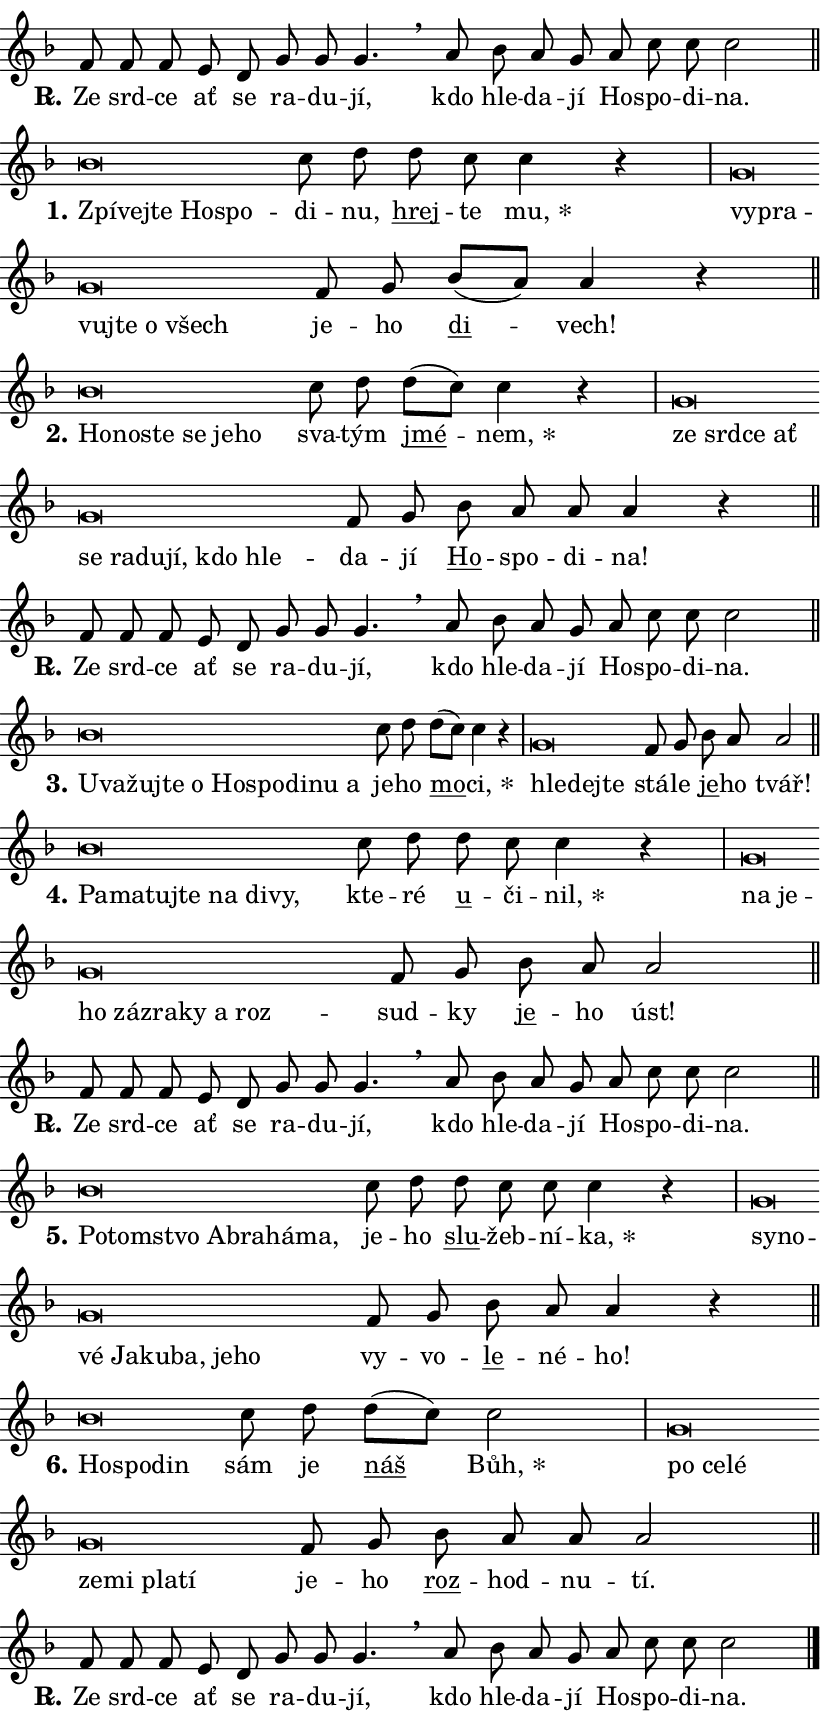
\version "2.24.0"
\header { tagline = "" }
\paper {
  indent = 0\cm
  top-margin = 0\cm
  right-margin = 0.13\cm % to fit lyric hyphens
  bottom-margin = 0\cm
  left-margin = 0\cm
  paper-width = 14\cm
  page-breaking = #ly:one-page-breaking
  system-system-spacing.basic-distance = #11
  score-system-spacing.basic-distance = #11
  ragged-last = ##f
}


%% Author: Thomas Morley
%% https://lists.gnu.org/archive/html/lilypond-user/2020-05/msg00002.html
#(define (line-position grob)
"Returns position of @var[grob} in current system:
   @code{'start}, if at first time-step
   @code{'end}, if at last time-step
   @code{'middle} otherwise
"
  (let* ((col (ly:item-get-column grob))
         (ln (ly:grob-object col 'left-neighbor))
         (rn (ly:grob-object col 'right-neighbor))
         (col-to-check-left (if (ly:grob? ln) ln col))
         (col-to-check-right (if (ly:grob? rn) rn col))
         (break-dir-left
           (and
             (ly:grob-property col-to-check-left 'non-musical #f)
             (ly:item-break-dir col-to-check-left)))
         (break-dir-right
           (and
             (ly:grob-property col-to-check-right 'non-musical #f)
             (ly:item-break-dir col-to-check-right))))
        (cond ((eqv? 1 break-dir-left) 'start)
              ((eqv? -1 break-dir-right) 'end)
              (else 'middle))))

#(define (tranparent-at-line-position vctor)
  (lambda (grob)
  "Relying on @code{line-position} select the relevant enry from @var{vctor}.
Used to determine transparency,"
    (case (line-position grob)
      ((end) (not (vector-ref vctor 0)))
      ((middle) (not (vector-ref vctor 1)))
      ((start) (not (vector-ref vctor 2))))))

noteHeadBreakVisibility =
#(define-music-function (break-visibility)(vector?)
"Makes @code{NoteHead}s transparent relying on @var{break-visibility}"
#{
  \override NoteHead.transparent =
    #(tranparent-at-line-position break-visibility)
#})

#(define delete-ledgers-for-transparent-note-heads
  (lambda (grob)
    "Reads whether a @code{NoteHead} is transparent.
If so this @code{NoteHead} is removed from @code{'note-heads} from
@var{grob}, which is supposed to be @code{LedgerLineSpanner}.
As a result ledgers are not printed for this @code{NoteHead}"
    (let* ((nhds-array (ly:grob-object grob 'note-heads))
           (nhds-list
             (if (ly:grob-array? nhds-array)
                 (ly:grob-array->list nhds-array)
                 '()))
           ;; Relies on the transparent-property being done before
           ;; Staff.LedgerLineSpanner.after-line-breaking is executed.
           ;; This is fragile ...
           (to-keep
             (remove
               (lambda (nhd)
                 (ly:grob-property nhd 'transparent #f))
               nhds-list)))
      ;; TODO find a better method to iterate over grob-arrays, similiar
      ;; to filter/remove etc for lists
      ;; For now rebuilt from scratch
      (set! (ly:grob-object grob 'note-heads)  '())
      (for-each
        (lambda (nhd)
          (ly:pointer-group-interface::add-grob grob 'note-heads nhd))
        to-keep))))

squashNotes = {
  \override NoteHead.X-extent = #'(-0.2 . 0.2)
  \override NoteHead.Y-extent = #'(-0.75 . 0)
  \override NoteHead.stencil =
    #(lambda (grob)
       (let ((pos (ly:grob-property grob 'staff-position)))
         (begin
           (if (< pos -7) (display "ERROR: Lower brevis then expected\n") (display ""))
           (if (<= pos -6) ly:text-interface::print ly:note-head::print))))
}
unSquashNotes = {
  \revert NoteHead.X-extent
  \revert NoteHead.Y-extent
  \revert NoteHead.stencil
}

hideNotes = \noteHeadBreakVisibility #begin-of-line-visible
unHideNotes = \noteHeadBreakVisibility #all-visible

% work-around for resetting accidentals
% https://lilypond.org/doc/v2.23/Documentation/notation/displaying-rhythms#unmetered-music
cadenzaMeasure = {
  \cadenzaOff
  \partial 1024 s1024
  \cadenzaOn
}

#(define-markup-command (accent layout props text) (markup?)
  "Underline accented syllable"
  (interpret-markup layout props
    #{\markup \override #'(offset . 4.3) \underline { #text }#}))

responsum = \markup \concat {
  "R" \hspace #-1.05 \path #0.1 #'((moveto 0 0.07) (lineto 0.9 0.8)) \hspace #0.05 "."
}

spaceSize = #0.6828661417322834 % exact space size for TeX Gyre Schola

\layout {
  \context {
    \Staff
    \remove "Time_signature_engraver"
    \override LedgerLineSpanner.after-line-breaking = #delete-ledgers-for-transparent-note-heads
  }
  \context {
    \Lyrics {
      \override LyricSpace.minimum-distance = \spaceSize
      \override LyricText.font-name = #"TeX Gyre Schola"
      \override LyricText.font-size = 1
      \override StanzaNumber.font-name = #"TeX Gyre Schola Bold"
      \override StanzaNumber.font-size = 1
    }
  }
  \context {
    \Score 
    \override NoteHead.text =
      #(lambda (grob) 
        (let ((pos (ly:grob-property grob 'staff-position)))
          #{\markup {
            \combine
              \halign #-0.55 \raise #(if (= pos -6) 0 0.5) \override #'(thickness . 2) \draw-line #'(3.2 . 0)
              \musicglyph "noteheads.sM1"
          }#}))
  }
}

% magnetic-lyrics.ily
%
%   written by
%     Jean Abou Samra <jean@abou-samra.fr>
%     Werner Lemberg <wl@gnu.org>
%
%   adapted by
%     Jiri Hon <jiri.hon@gmail.com>
%
% Version 2022-Apr-15

% https://www.mail-archive.com/lilypond-user@gnu.org/msg149350.html

#(define (Left_hyphen_pointer_engraver context)
   "Collect syllable-hyphen-syllable occurrences in lyrics and store
them in properties.  This engraver only looks to the left.  For
example, if the lyrics input is @code{foo -- bar}, it does the
following.

@itemize @bullet
@item
Set the @code{text} property of the @code{LyricHyphen} grob between
@q{foo} and @q{bar} to @code{foo}.

@item
Set the @code{left-hyphen} property of the @code{LyricText} grob with
text @q{foo} to the @code{LyricHyphen} grob between @q{foo} and
@q{bar}.
@end itemize

Use this auxiliary engraver in combination with the
@code{lyric-@/text::@/apply-@/magnetic-@/offset!} hook."
   (let ((hyphen #f)
         (text #f))
     (make-engraver
      (acknowledgers
       ((lyric-syllable-interface engraver grob source-engraver)
        (set! text grob)))
      (end-acknowledgers
       ((lyric-hyphen-interface engraver grob source-engraver)
        ;(when (not (grob::has-interface grob 'lyric-space-interface))
          (set! hyphen grob)));)
      ((stop-translation-timestep engraver)
       (when (and text hyphen)
         (ly:grob-set-object! text 'left-hyphen hyphen))
       (set! text #f)
       (set! hyphen #f)))))

#(define (lyric-text::apply-magnetic-offset! grob)
   "If the space between two syllables is less than the value in
property @code{LyricText@/.details@/.squash-threshold}, move the right
syllable to the left so that it gets concatenated with the left
syllable.

Use this function as a hook for
@code{LyricText@/.after-@/line-@/breaking} if the
@code{Left_@/hyphen_@/pointer_@/engraver} is active."
   (let ((hyphen (ly:grob-object grob 'left-hyphen #f)))
     (when hyphen
       (let ((left-text (ly:spanner-bound hyphen LEFT)))
         (when (grob::has-interface left-text 'lyric-syllable-interface)
           (let* ((common (ly:grob-common-refpoint grob left-text X))
                  (this-x-ext (ly:grob-extent grob common X))
                  (left-x-ext
                   (begin
                     ;; Trigger magnetism for left-text.
                     (ly:grob-property left-text 'after-line-breaking)
                     (ly:grob-extent left-text common X)))
                  ;; `delta` is the gap width between two syllables.
                  (delta (- (interval-start this-x-ext)
                            (interval-end left-x-ext)))
                  (details (ly:grob-property grob 'details))
                  (threshold (assoc-get 'squash-threshold details 0.2)))
             (when (< delta threshold)
               (let* (;; We have to manipulate the input text so that
                      ;; ligatures crossing syllable boundaries are not
                      ;; disabled.  For languages based on the Latin
                      ;; script this is essentially a beautification.
                      ;; However, for non-Western scripts it can be a
                      ;; necessity.
                      (lt (ly:grob-property left-text 'text))
                      (rt (ly:grob-property grob 'text))
                      (is-space (grob::has-interface hyphen 'lyric-space-interface))
                      (space (if is-space " " ""))
                      (extra-delta (if is-space spaceSize 0))
                      ;; Append new syllable.
                      (ltrt-space (if (and (string? lt) (string? rt))
                                (string-append lt space rt)
                                (make-concat-markup (list lt space rt))))
                      ;; Right-align `ltrt` to the right side.
                      (ltrt-space-markup (grob-interpret-markup
                               grob
                               (make-translate-markup
                                (cons (interval-length this-x-ext) 0)
                                (make-right-align-markup ltrt-space)))))
                 (begin
                   ;; Don't print `left-text`.
                   (ly:grob-set-property! left-text 'stencil #f)
                   ;; Set text and stencil (which holds all collected
                   ;; syllables so far) and shift it to the left.
                   (ly:grob-set-property! grob 'text ltrt-space)
                   (ly:grob-set-property! grob 'stencil ltrt-space-markup)
                   (ly:grob-translate-axis! grob (- (- delta extra-delta)) X))))))))))


#(define (lyric-hyphen::displace-bounds-first grob)
   ;; Make very sure this callback isn't triggered too early.
   (let ((left (ly:spanner-bound grob LEFT))
         (right (ly:spanner-bound grob RIGHT)))
     (ly:grob-property left 'after-line-breaking)
     (ly:grob-property right 'after-line-breaking)
     (ly:lyric-hyphen::print grob)))

squashThreshold = #0.4

\layout {
  \context {
    \Lyrics
    \consists #Left_hyphen_pointer_engraver
    \override LyricText.after-line-breaking =
      #lyric-text::apply-magnetic-offset!
    \override LyricHyphen.stencil = #lyric-hyphen::displace-bounds-first
    \override LyricText.details.squash-threshold = \squashThreshold
    \override LyricHyphen.minimum-distance = 0
    \override LyricHyphen.minimum-length = \squashThreshold
  }
}

squashText = \override LyricText.details.squash-threshold = 9999
unSquashText = \override LyricText.details.squash-threshold = \squashThreshold

leftText = \override LyricText.self-alignment-X = #LEFT
unLeftText = \revert LyricText.self-alignment-X

starOffset = #(lambda (grob) 
                (let ((x_offset (ly:self-alignment-interface::aligned-on-x-parent grob)))
                  (if (= x_offset 0) 0 (+ x_offset 1.2))))

star = #(define-music-function (syllable)(string?)
"Append star separator at the end of a syllable"
#{
  \once \override LyricText.X-offset = #starOffset
  \lyricmode { \markup {
    #syllable
    \override #'((font-name . "TeX Gyre Schola Bold")) \hspace #0.2 \lower #0.65 \larger "*"
  } }
#})

starAccent = #(define-music-function (syllable)(string?)
"Append star separator at the end of a syllable and make accent"
#{
  \once \override LyricText.X-offset = #starOffset
  \lyricmode { \markup {
    \accent #syllable
    \override #'((font-name . "TeX Gyre Schola Bold")) \hspace #0.2 \lower #0.65 \larger "*"
  } }
#})

breath = #(define-music-function (syllable)(string?)
"Append breathing indicator at the end of a syllable"
#{
  \lyricmode { \markup { #syllable "+" } }
#})

optionalBreath = #(define-music-function (syllable)(string?)
"Append optional breathing indicator at the end of a syllable"
#{
  \lyricmode { \markup { #syllable "(+)" } }
#})


\score {
    <<
        \new Voice = "melody" { \cadenzaOn \key f \major \relative { f'8 f f e d g g g4. \breathe \bar "" a8 bes a g \bar "" a c c c2 \cadenzaMeasure \bar "||" \break } }
        \new Lyrics \lyricsto "melody" { \lyricmode { \set stanza = \responsum
Ze srd -- ce ať se ra -- du -- jí, kdo hle -- da -- jí Ho -- spo -- di -- na. } }
    >>
    \layout {}
}

\score {
    <<
        \new Voice = "melody" { \cadenzaOn \key f \major \relative { \squashNotes bes'\breve*1/16 \hideNotes \breve*1/16 \bar "" \breve*1/16 \bar "" \breve*1/16 \breve*1/16 \bar "" \unHideNotes \unSquashNotes c8 d \bar "" d c c4 r \cadenzaMeasure \bar "|" \squashNotes g\breve*1/16 \hideNotes \breve*1/16 \bar "" \breve*1/16 \bar "" \breve*1/16 \bar "" \breve*1/16 \breve*1/16 \bar "" \unHideNotes \unSquashNotes f8 g \bar "" bes[( a)] a4 r \cadenzaMeasure \bar "||" \break } }
        \new Lyrics \lyricsto "melody" { \lyricmode { \set stanza = "1."
\leftText Zpí -- \squashText vej -- te Ho -- spo -- \unLeftText \unSquashText di -- nu, \markup \accent hrej -- te \star mu, \leftText vy -- \squashText pra -- vuj -- te o všech \unLeftText \unSquashText je -- ho \markup \accent di -- vech! } }
    >>
    \layout {}
}

\score {
    <<
        \new Voice = "melody" { \cadenzaOn \key f \major \relative { \squashNotes bes'\breve*1/16 \hideNotes \breve*1/16 \bar "" \breve*1/16 \bar "" \breve*1/16 \bar "" \breve*1/16 \breve*1/16 \bar "" \unHideNotes \unSquashNotes c8 d \bar "" d[( c)] c4 r \cadenzaMeasure \bar "|" \squashNotes g\breve*1/16 \hideNotes \breve*1/16 \bar "" \breve*1/16 \bar "" \breve*1/16 \bar "" \breve*1/16 \bar "" \breve*1/16 \bar "" \breve*1/16 \bar "" \breve*1/16 \bar "" \breve*1/16 \breve*1/16 \bar "" \unHideNotes \unSquashNotes f8 g \bar "" bes a a a4 r \cadenzaMeasure \bar "||" \break } }
        \new Lyrics \lyricsto "melody" { \lyricmode { \set stanza = "2."
\leftText Ho -- \squashText no -- ste se je -- ho \unLeftText \unSquashText sva -- tým \markup \accent jmé -- \star nem, \leftText ze \squashText srd -- ce ať se ra -- du -- jí, kdo hle -- \unLeftText \unSquashText da -- jí \markup \accent Ho -- spo -- di -- na! } }
    >>
    \layout {}
}

\score {
    <<
        \new Voice = "melody" { \cadenzaOn \key f \major \relative { f'8 f f e d g g g4. \breathe \bar "" a8 bes a g \bar "" a c c c2 \cadenzaMeasure \bar "||" \break } }
        \new Lyrics \lyricsto "melody" { \lyricmode { \set stanza = \responsum
Ze srd -- ce ať se ra -- du -- jí, kdo hle -- da -- jí Ho -- spo -- di -- na. } }
    >>
    \layout {}
}

\score {
    <<
        \new Voice = "melody" { \cadenzaOn \key f \major \relative { \squashNotes bes'\breve*1/16 \hideNotes \breve*1/16 \bar "" \breve*1/16 \bar "" \breve*1/16 \bar "" \breve*1/16 \bar "" \breve*1/16 \bar "" \breve*1/16 \bar "" \breve*1/16 \bar "" \breve*1/16 \breve*1/16 \bar "" \unHideNotes \unSquashNotes c8 d \bar "" d[( c)] c4 r \cadenzaMeasure \bar "|" \squashNotes g\breve*1/16 \hideNotes \breve*1/16 \breve*1/16 \bar "" \unHideNotes \unSquashNotes f8 g \bar "" bes a a2 \cadenzaMeasure \bar "||" \break } }
        \new Lyrics \lyricsto "melody" { \lyricmode { \set stanza = "3."
\leftText U -- \squashText va -- žuj -- te o Ho -- spo -- di -- nu a \unLeftText \unSquashText je -- ho \markup \accent mo -- \star ci, \leftText hle -- \squashText dej -- te \unLeftText \unSquashText stá -- le \markup \accent je -- ho tvář! } }
    >>
    \layout {}
}

\score {
    <<
        \new Voice = "melody" { \cadenzaOn \key f \major \relative { \squashNotes bes'\breve*1/16 \hideNotes \breve*1/16 \bar "" \breve*1/16 \bar "" \breve*1/16 \bar "" \breve*1/16 \bar "" \breve*1/16 \breve*1/16 \bar "" \unHideNotes \unSquashNotes c8 d \bar "" d c c4 r \cadenzaMeasure \bar "|" \squashNotes g\breve*1/16 \hideNotes \breve*1/16 \bar "" \breve*1/16 \bar "" \breve*1/16 \bar "" \breve*1/16 \bar "" \breve*1/16 \bar "" \breve*1/16 \breve*1/16 \bar "" \unHideNotes \unSquashNotes f8 g \bar "" bes a a2 \cadenzaMeasure \bar "||" \break } }
        \new Lyrics \lyricsto "melody" { \lyricmode { \set stanza = "4."
\leftText Pa -- \squashText ma -- tuj -- te na di -- vy, \unLeftText \unSquashText kte -- ré \markup \accent u -- či -- \star nil, \leftText na \squashText je -- ho zá -- zra -- ky a roz -- \unLeftText \unSquashText sud -- ky \markup \accent je -- ho úst! } }
    >>
    \layout {}
}

\score {
    <<
        \new Voice = "melody" { \cadenzaOn \key f \major \relative { f'8 f f e d g g g4. \breathe \bar "" a8 bes a g \bar "" a c c c2 \cadenzaMeasure \bar "||" \break } }
        \new Lyrics \lyricsto "melody" { \lyricmode { \set stanza = \responsum
Ze srd -- ce ať se ra -- du -- jí, kdo hle -- da -- jí Ho -- spo -- di -- na. } }
    >>
    \layout {}
}

\score {
    <<
        \new Voice = "melody" { \cadenzaOn \key f \major \relative { \squashNotes bes'\breve*1/16 \hideNotes \breve*1/16 \bar "" \breve*1/16 \bar "" \breve*1/16 \bar "" \breve*1/16 \bar "" \breve*1/16 \breve*1/16 \bar "" \unHideNotes \unSquashNotes c8 d \bar "" d c c c4 r \cadenzaMeasure \bar "|" \squashNotes g\breve*1/16 \hideNotes \breve*1/16 \bar "" \breve*1/16 \bar "" \breve*1/16 \bar "" \breve*1/16 \bar "" \breve*1/16 \bar "" \breve*1/16 \breve*1/16 \bar "" \unHideNotes \unSquashNotes f8 g \bar "" bes a a4 r \cadenzaMeasure \bar "||" \break } }
        \new Lyrics \lyricsto "melody" { \lyricmode { \set stanza = "5."
\leftText Po -- \squashText tom -- stvo Ab -- ra -- há -- ma, \unLeftText \unSquashText je -- ho \markup \accent slu -- žeb -- ní -- \star ka, \leftText sy -- \squashText no -- vé Ja -- ku -- ba, je -- ho \unLeftText \unSquashText vy -- vo -- \markup \accent le -- né -- ho! } }
    >>
    \layout {}
}

\score {
    <<
        \new Voice = "melody" { \cadenzaOn \key f \major \relative { \squashNotes bes'\breve*1/16 \hideNotes \breve*1/16 \breve*1/16 \bar "" \unHideNotes \unSquashNotes c8 d \bar "" d[( c)] c2 \cadenzaMeasure \bar "|" \squashNotes g\breve*1/16 \hideNotes \breve*1/16 \bar "" \breve*1/16 \bar "" \breve*1/16 \bar "" \breve*1/16 \bar "" \breve*1/16 \breve*1/16 \bar "" \unHideNotes \unSquashNotes f8 g \bar "" bes a a a2 \cadenzaMeasure \bar "||" \break } }
        \new Lyrics \lyricsto "melody" { \lyricmode { \set stanza = "6."
\leftText Ho -- \squashText spo -- din \unLeftText \unSquashText sám je \markup \accent náš \star Bůh, \leftText po \squashText ce -- lé ze -- mi pla -- tí \unLeftText \unSquashText je -- ho \markup \accent roz -- hod -- nu -- tí. } }
    >>
    \layout {}
}

\score {
    <<
        \new Voice = "melody" { \cadenzaOn \key f \major \relative { f'8 f f e d g g g4. \breathe \bar "" a8 bes a g \bar "" a c c c2 \cadenzaMeasure \bar "||" \break } \bar "|." }
        \new Lyrics \lyricsto "melody" { \lyricmode { \set stanza = \responsum
Ze srd -- ce ať se ra -- du -- jí, kdo hle -- da -- jí Ho -- spo -- di -- na. } }
    >>
    \layout {}
}
